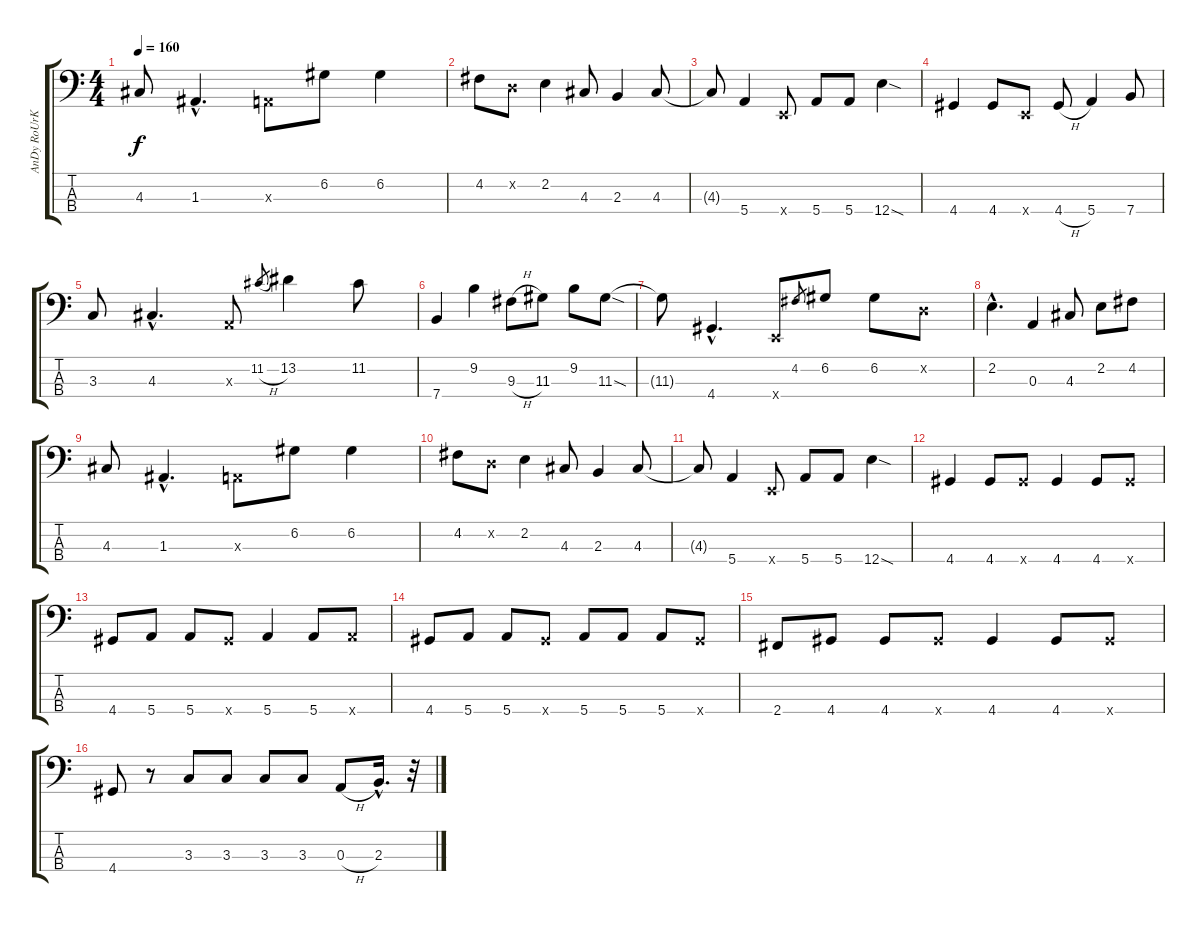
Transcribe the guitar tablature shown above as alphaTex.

\track ("AnDy RoUrKe" "AnDy RoUrK") {instrument electricbasspick}
\staff {score tabs}
\tuning (G3 D2 A1 E1) {hide}
\ts (4 4)
\tempo 160
\clef f4
\ks c
4.3.8{dy f} 1.3{hac}.4{d} 0.3{x}.8 6.2.8 6.2.4 |
4.2.8 0.2{x}.8 2.2.4 4.3.8 2.3.4 4.3.8 |
4.3{t}.8 5.4.4 0.4{x}.8 5.4.8 5.4.8 12.4{sod}.4 |
4.4.4 4.4.8 0.4{x}.8 4.4{h}.8 5.4.4 7.4.8 |
3.3.8 4.3{hac}.4{d} 0.3{x}.8 11.2{h}.8{gr} 13.2.4 11.2.8 |
7.4.4 9.2.4 9.3{h}.8 11.3.8 9.2.8 11.3{sod}.8 |
11.3{t}.8 4.4{hac}.4{d} 0.4{x}.8 4.2.8{gr} 6.2.8 6.2.8 0.2{x}.8 |
2.2{hac}.4{d} 0.3.4 4.3.8 2.2.8 4.2.8 |
4.3.8 1.3{hac}.4{d} 0.3{x}.8 6.2.8 6.2.4 |
4.2.8 0.2{x}.8 2.2.4 4.3.8 2.3.4 4.3.8 |
4.3{t}.8 5.4.4 0.4{x}.8 5.4.8 5.4.8 12.4{sod}.4 |
4.4.4 4.4.8 4.4{x}.8 4.4.4 4.4.8 4.4{x}.8 |
4.4.8 5.4.8 5.4.8 4.4{x}.8 5.4.4 5.4.8 5.4{x}.8 |
4.4.8 5.4.8 5.4.8 4.4{x}.8 5.4.8 5.4.8 5.4.8 4.4{x}.8 |
2.4.8 4.4.8 4.4.8 4.4{x}.8 4.4.4 4.4.8 4.4{x}.8 |
4.4.8 r.8 3.3.8 3.3.8 3.3.8 3.3.8 0.3{h}.8 2.3{hac}.16{d} r.32
